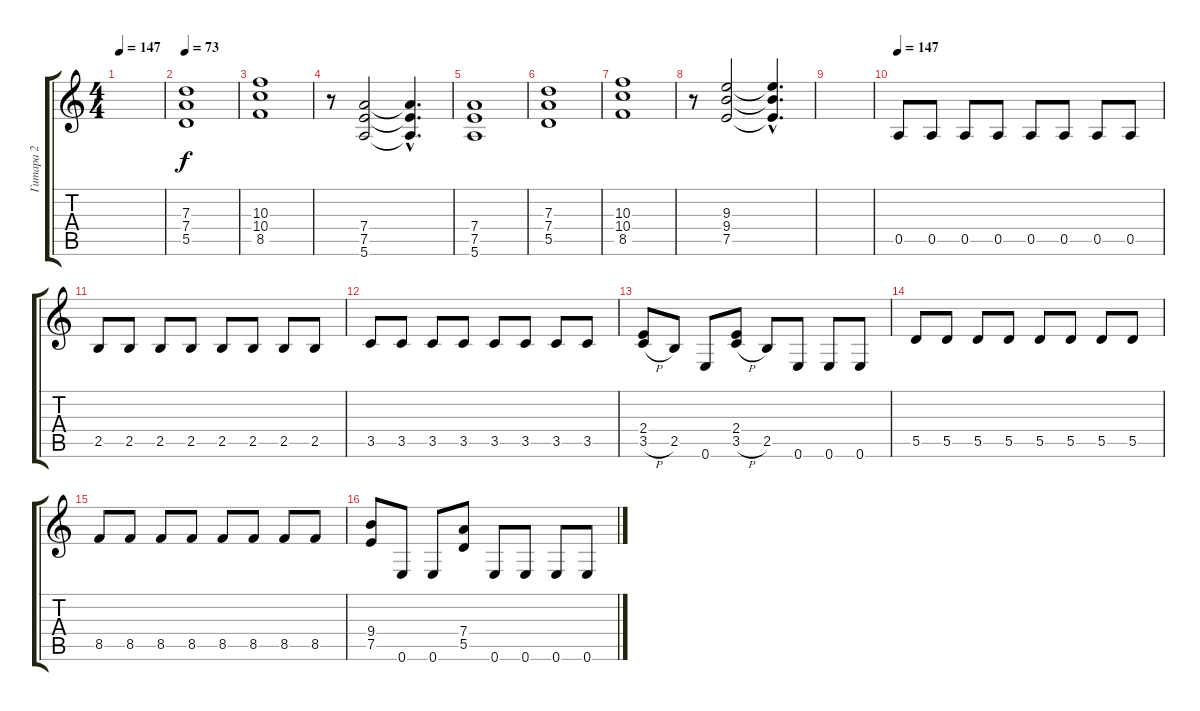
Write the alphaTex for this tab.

\track ("Гитара 2" "Гитара 2") {instrument distortionguitar}
\staff {score tabs}
\tuning (E4 B3 G3 D3 A2 E2) {hide}
\ts (4 4)
\tempo 147
\tempo 76
\tempo 147
\clef g2
\ks c
|
\tempo 76
\tempo 73
(7.3 7.4 5.5).1 |
(10.3 10.4 8.5).1 |
r.8 (7.4 7.5 5.6).2 (7.4{hac t} 7.5{hac t} 5.6{hac t}).4{d} |
(7.4 7.5 5.6).1 |
(7.3 7.4 5.5).1 |
(10.3 10.4 8.5).1 |
r.8 (9.3 9.4 7.5).2 (9.3{hac t} 9.4{hac t} 7.5{hac t}).4{d} |
|
\tempo 147
0.5.8 0.5.8 0.5.8 0.5.8 0.5.8 0.5.8 0.5.8 0.5.8 |
2.5.8 2.5.8 2.5.8 2.5.8 2.5.8 2.5.8 2.5.8 2.5.8 |
3.5.8 3.5.8 3.5.8 3.5.8 3.5.8 3.5.8 3.5.8 3.5.8 |
(2.4 3.5{h}).8 2.5.8 0.6.8 (2.4 3.5{h}).8 2.5.8 0.6.8 0.6.8 0.6.8 |
5.5.8 5.5.8 5.5.8 5.5.8 5.5.8 5.5.8 5.5.8 5.5.8 |
8.5.8 8.5.8 8.5.8 8.5.8 8.5.8 8.5.8 8.5.8 8.5.8 |
(9.4 7.5).8 0.6.8 0.6.8 (7.4 5.5).8 0.6.8 0.6.8 0.6.8 0.6.8
